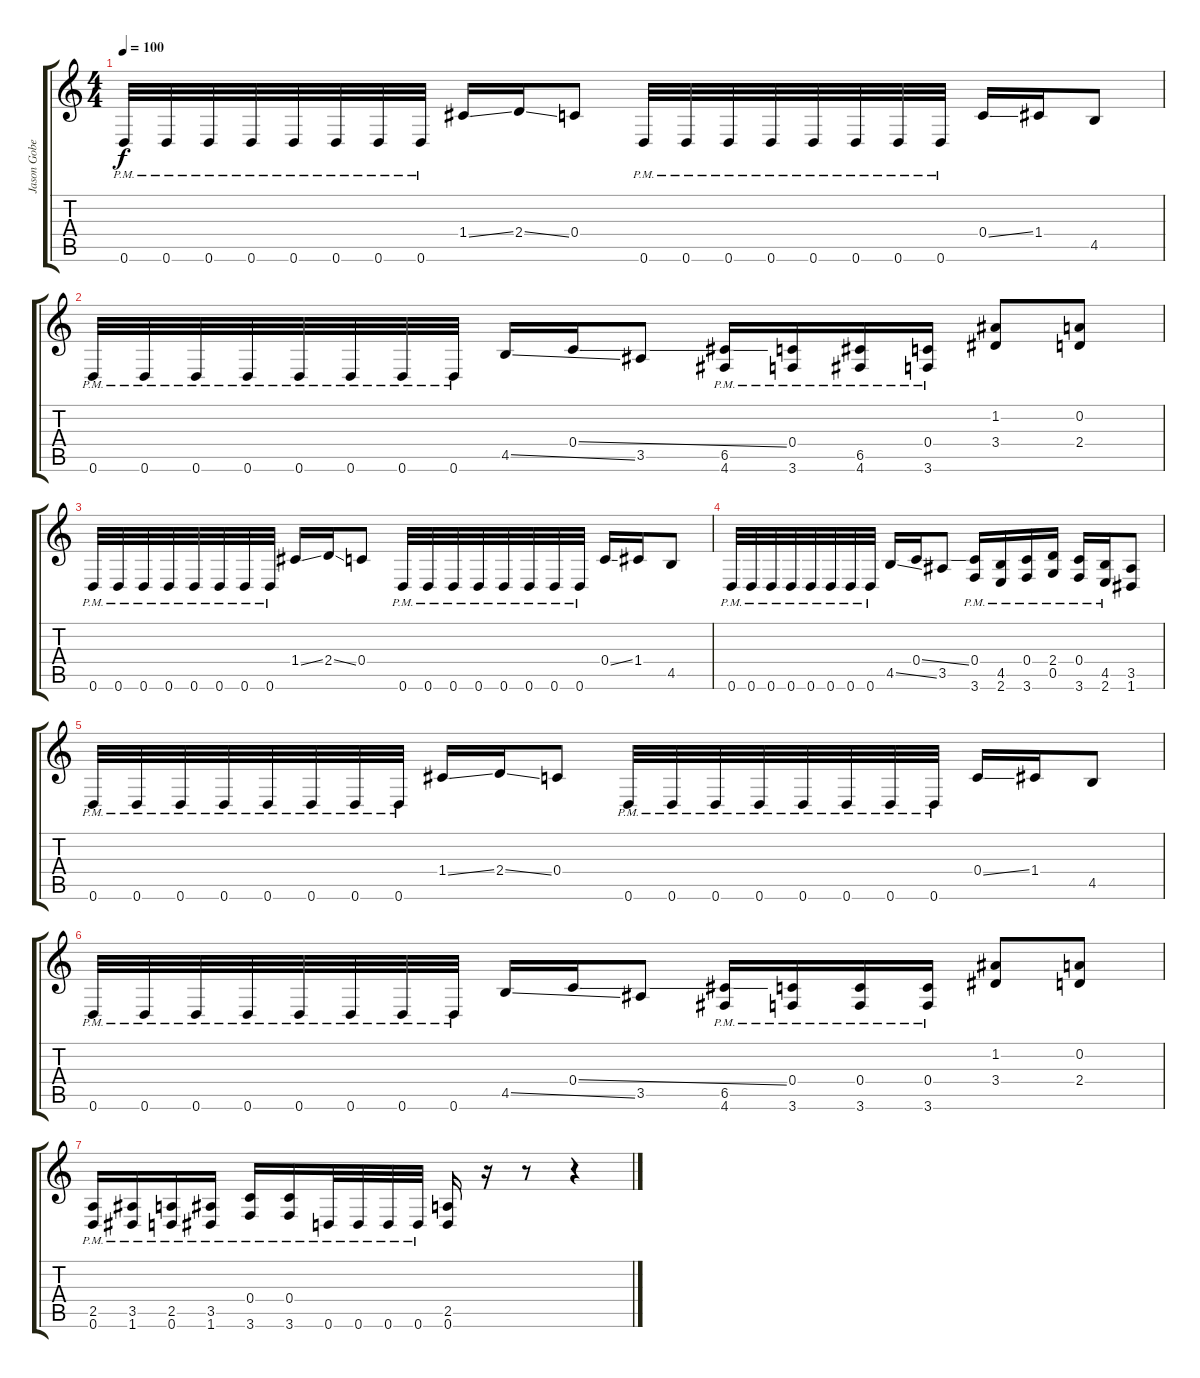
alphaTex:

\track ("Jason Gobel " "Jason Gobe") {instrument distortionguitar}
\staff {score tabs}
\tuning (D4 A3 F3 C3 G2 D2) {hide}
\ts (4 4)
\tempo 100
\clef g2
\ks c
0.6{pm}.32{dy f} 0.6{pm}.32 0.6{pm}.32 0.6{pm}.32 0.6{pm}.32 0.6{pm}.32 0.6{pm}.32 0.6{pm}.32 1.4{ss}.16 2.4{ss}.16 0.4.8 0.6{pm}.32 0.6{pm}.32 0.6{pm}.32 0.6{pm}.32 0.6{pm}.32 0.6{pm}.32 0.6{pm}.32 0.6{pm}.32 0.4{ss}.16 1.4.16 4.5.8 |
0.6{pm}.32 0.6{pm}.32 0.6{pm}.32 0.6{pm}.32 0.6{pm}.32 0.6{pm}.32 0.6{pm}.32 0.6{pm}.32 4.5{ss}.16 0.4{ss}.16 3.5.8 (6.5{pm} 4.6{pm}).16 (0.4{pm} 3.6{pm}).16 (6.5{pm} 4.6{pm}).16 (0.4{pm} 3.6{pm}).16 (1.2 3.4).8 (0.2 2.4).8 |
0.6{pm}.32 0.6{pm}.32 0.6{pm}.32 0.6{pm}.32 0.6{pm}.32 0.6{pm}.32 0.6{pm}.32 0.6{pm}.32 1.4{ss}.16 2.4{ss}.16 0.4.8 0.6{pm}.32 0.6{pm}.32 0.6{pm}.32 0.6{pm}.32 0.6{pm}.32 0.6{pm}.32 0.6{pm}.32 0.6{pm}.32 0.4{ss}.16 1.4.16 4.5.8 |
0.6{pm}.32 0.6{pm}.32 0.6{pm}.32 0.6{pm}.32 0.6{pm}.32 0.6{pm}.32 0.6{pm}.32 0.6{pm}.32 4.5{ss}.16 0.4{ss}.16 3.5.8 (0.4{pm} 3.6{pm}).16 (4.5{pm} 2.6{pm}).16 (0.4{pm} 3.6{pm}).16 (2.4{pm} 0.5{pm}).16 (0.4{pm} 3.6{pm}).16 (4.5{pm} 2.6{pm}).16 (3.5 1.6).8 |
0.6{pm}.32 0.6{pm}.32 0.6{pm}.32 0.6{pm}.32 0.6{pm}.32 0.6{pm}.32 0.6{pm}.32 0.6{pm}.32 1.4{ss}.16 2.4{ss}.16 0.4.8 0.6{pm}.32 0.6{pm}.32 0.6{pm}.32 0.6{pm}.32 0.6{pm}.32 0.6{pm}.32 0.6{pm}.32 0.6{pm}.32 0.4{ss}.16 1.4.16 4.5.8 |
0.6{pm}.32 0.6{pm}.32 0.6{pm}.32 0.6{pm}.32 0.6{pm}.32 0.6{pm}.32 0.6{pm}.32 0.6{pm}.32 4.5{ss}.16 0.4{ss}.16 3.5.8 (6.5{pm} 4.6{pm}).16 (0.4{pm} 3.6{pm}).16 (0.4{pm} 3.6{pm}).16 (0.4{pm} 3.6{pm}).16 (1.2 3.4).8 (0.2 2.4).8 |
(2.5{pm} 0.6{pm}).16 (3.5{pm} 1.6{pm}).16 (2.5{pm} 0.6{pm}).16 (3.5{pm} 1.6{pm}).16 (0.4{pm} 3.6{pm}).16 (0.4{pm} 3.6{pm}).16 0.6{pm}.32 0.6{pm}.32 0.6{pm}.32 0.6{pm}.32 (2.5 0.6).16 r.16 r.8 r.4
